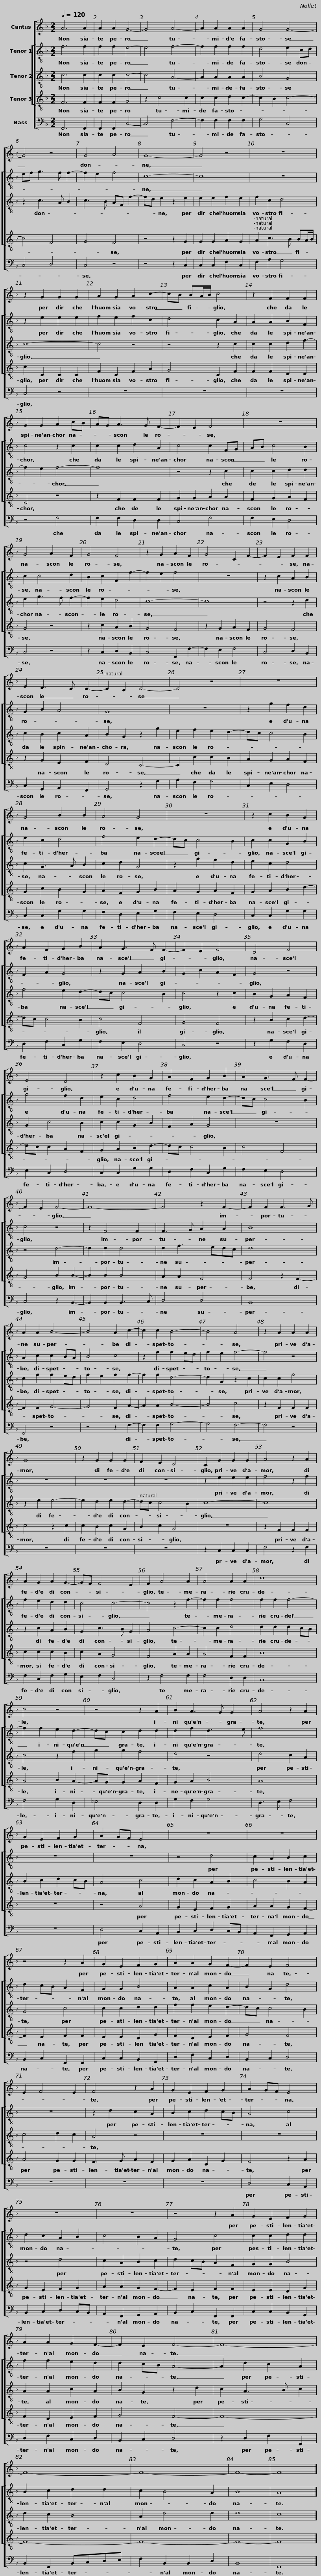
X:1
%%score [ 1 [ 2 3 4 ] 5 ]
L:1/8
Q:1/4=120
M:2/2
I:linebreak $
K:F
V:1 treble
V:2 treble-8
V:3 treble-8
V:4 treble-8
V:5 bass
V:1
 A6 A2 | A2 A2 G4- | G4 A4- | A2 A2 A2 A2 | G4 G4- |$ %5
 G4 z4 | G4 A4 | G8- | G4 z4 | z8 |$ %10
 z2 G2 G2 G2 | A2 G2 A2 c2- | cB BA/B/ c4 | z2 F2 F2 F2 |$ G2 G2 A2 cB |$ %15
 AG A3 G F2- | F2 E2 F4 | z8 | G4 A2 F2 | G4 F4 |$ %20
 z2 G2 A2 F2 | G4 C2 F2- | F2 E2 F2 F2 | E2 D3 C C2- | C2 B,2 C4- |$ %25
 C4 z4 | z8 | G4 B2 B2 | A4 G4 | z8 |$ %30
 z2 c2 B2 G2 | A2 F2 G2 B2 | A2 G3 F F2- | F2 E2 F4 | D4 F4 |$ %35
 E4 D4 | z2 c2 B2 G2 | A2 F2 G2 B2 | A2 G3 F F2- | F2 E2 F4- |$ %40
 F8- | F4 z2 F2- | F2 F2 F3 G | A2 A2 B4- | B4 A2 c2- |$ %45
 c2 c2 B4- | B4 A4 | z2 A2 A2 A2 | G8 | z2 G2 G2 G2 |$ %50
 F2 E2 D4 | C2 G2 G2 G2 | A4 z2 A2 | A2 G2 A2 G2- | GF F4 E2 |$ %55
 F2 A4 A2 | A4 A2 A2 | d8 | c4 z4 | z4 z2 A2 |$ %60
 B2 A3 G G2 | A4 z2 A2 | G2 E2 F2 G2 | A2 GF E4 | z8 |$ %65
 z8 | z4 z2 A2 | G2 E2 F2 G2 | A2 A2 G2 F2- | F2 E2 F4 |$ %70
 E2 F4 E2 | F4 z2 A2 | G2 E2 F2 G2 | A2 GF E4 | z8 |$ %75
 z8 | z4 z2 A2 | G2 E2 F2 G2 | A2 A2 G2 F2- | F2 E2 F4- |$ %80
 F8- | F8- | F8- | F8- | F8 |] %85
V:2
 f6 f2 | f2 f2 e4- | e4 f4- | f2 f2 f2 f2 | d4 e2 cd |$ %5
 ef g3 f f2- | f2 e2 f4 | c8- | c8 | z8 |$ %10
 z2 e2 e2 e2 | f2 e2 f2 c2 | d4 c2 A2 | A2 A2 B2 F2 |$ c4 z2 c2 |$ %15
 c2 c2 d2 A2 | c4 c2 FG | AB c4 B2 | c2 c4 d2 | B2 c2 F2 f2- |$ %20
 f2 e2 f4 | z8 | z2 c2 A2 B2 | G2 B2 A4 | G8 |$ %25
 z8 | z2 g2 f2 d2 | e2 c2 d4 | f4 e2 d2- | dc c4 B2 |$ %30
 c2 c2 G2 B2 | F2 A2 G4 | z2 G2 A2 B2 | G2 c2 A2 F2 | G4 z4 |$ %35
 g4 f2 d2 | e2 c2 d4 | f4 e2 d2- | dc c4 B2 | c4 z4 |$ %40
 z2 F4 F2 | F3 G A2 A2 | B8 | A2 c2 c2 BA | B4 c4 |$ %45
 z2 f2 f2 ed | f2 e2 f4- | f4 z4 | z8 | z8 |$ %50
 z8 | z2 e2 e2 e2 | f4 z2 f2 | f2 e2 d2 d2 | c4 c4- |$ %55
 c4 z2 f2- | f2 f2 f4 | f2 f2 f4- | f2 f2 e2 d2- | dc c2 d2 d2 |$ %60
 d2 f2 d3 e | f8 | z8 | z8 | z4 d4 |$ %65
 c2 A2 B2 c2 | d2 cB A2 F2 | G2 G2 B4 | A2 A2 c2 A2 | B2 G2 d4 |$ %70
 z8 | z2 d2 c2 A2 | B2 c2 d2 cB | A4 c4 | d2 c2 A2 B2 |$ %75
 c4 B2 A2 | G4 c4 | c2 c2 d2 d2 | f2 f2 e2 d2 | d2 cB A4- |$ %80
 A2 d2 c2 A2 | B2 c2 d2 d2 | c2 B4 A2 | B8 | A8 |] %85
V:3
 c6 c2 | c2 c2 c4- | c4 A4- | A2 A2 A2 A2 | B4 G4 |$ %5
 z2 c3 A B2 | c3 B AF f2- | fd e2 z2 e2 | e2 e2 f2 e2 | f2 c2 d4 |$ %10
 c8- | c4 z4 | z4 z2 c2 | c2 c2 d2 f2- |$ f2 e2 f4- |$ %15
 f8 | z4 z2 c2 | c2 c2 d2 d2 | e2 g3 f f2- | f2 e2 d4 |$ %20
 c8- | c8 | z4 z2 d2 | c2 B2 c2 A2 | B2 G2 z2 g2 |$ %25
 e2 f2 e2 d2- | dc c4 B2 | c2 G3 A B2 | c2 d2 G4 | z2 g2 f2 d2 |$ %30
 e2 c2 d4 | f4 e2 d2- | dc c4 B2 | c4 z2 c2 | B2 G2 A2 F2 |$ %35
 G2 c4 B2 | c2 c2 G2 B2 | F2 A2 G4 | z8 | z4 d4- |$ %40
 d2 d2 d4 | d2 f3 edc | d8 | c2 f2 f2 ed | f2 e2 f2 f2- |$ %45
 f2 f2 d4- | d2 G2 z2 c2 | c2 c2 f4 | z2 e2 e4- | e2 d2 e2 d2- |$ %50
 dc c4 B2 | c8- | c8 | z2 c2 A2 B2 | G2 c3 B G2 |$ %55
 A4 c4- | c2 c2 d4 | d2 d2 d2 cB | c4 z2 f2 | g2 g2 f4 |$ %60
 d4 z4 | d4 c2 A2 | B2 c2 d2 cB | A4 c4 | d2 c2 A2 B2 |$ %65
 c4 B2 A2 | G4 c4 | c2 c2 d2 d2 | f2 f2 e2 d2- | dc c4 B2 |$ %70
 c4 d2 c2 | A4 z4 | z8 | z8 | z4 d4 |$ %75
 c2 A2 B2 c2 | d2 cB A2 F2 | G2 G2 B4 | A2 A2 c2 A2 | B2 G2 z2 d2 |$ %80
 c2 A3 B c2 | d2 c2 B4 | A2 d4 d2 | d8 | c8 |] %85
V:4
 F6 F2 | F2 F2 G4 | z2 c4 c2 | c2 c2 d2 c2- | c2 B2 c4- |$ %5
 c4 F4 | G4 F4 | z4 z2 G2 | G2 G2 A2 G2 | A2 c3 B BA/B/ |$ %10
 c2 C2 C2 C2 | F2 C2 F2 A2 | G4 C2 F2 | F2 F2 D2 D2 |$ C4 z4 |$ %15
 z2 F2 F2 F2 | G2 G2 A2 A2 | F2 G2 A2 F2 | G4 z4 | z2 c2 A2 B2 |$ %20
 G4 F4 | z2 G2 A2 F2 | G4 F4 | z2 G2 E2 F2 | D4 C4- |$ %25
 C2 c2 c2 B2 | A2 G2 A2 F2 | G2 c2 B2 G2 | A2 F2 G2 B2 | A2 G2 A2 F2 |$ %30
 G2 A2 B2 d2- | dc c4 B2 | c4 F4 | G4 F4 | z2 B2 c2 d2- |$ %35
 dc c2 A2 F2 | G2 A2 B2 d2- | dc c4 B2 | c4 F4 | G4 B2 B2- |$ %40
 B2 B2 B4 | A2 A2 F4 | F4 z2 F2- | F2 F2 G4- | G4 F2 A2- |$ %45
 A2 A2 B4- | B4 c4 | z2 F2 F2 F2 | c4 z2 c2 | c2 B2 c2 G2 |$ %50
 B2 c2 G4 | z8 | z2 F2 F2 F2 | c2 c2 c2 B2 | c2 A2 G4 |$ %55
 F4 A2 A2 | A4 F2 F2 | B8 | A4 B2 A2- | AG G2 A2 F2 |$ %60
 G2 A2 B4 | A8 | z8 | z4 A4 | G2 E2 F2 G2 |$ %65
 A2 A2 G2 F2- | F2 E2 F2 F2 | E2 E2 D2 G2 | F2 D2 E2 F2 | G4 F4 |$ %70
 A4 G2 G2 | F3 G A2 F2 | G2 A2 D2 G2 | F4 z2 A2 | G2 E2 F2 G2 |$ %75
 A2 A2 G2 F2- | F2 E2 F2 F2 | E2 E2 D2 G2 | F2 D2 E2 F2 | G4 F4- |$ %80
 F8- | F8- | F8- | F8- | F8 |] %85
V:5
 F,,6 F,,2 | F,,2 F,,2 C,4- | C,4 F,4- | F,2 F,2 F,2 F,2 | G,4 C,4 |$ %5
 C,4 D,4 | C,4 z4 | z4 z2 C,2 | C,2 C,2 F,2 C,2 | F,2 A,2 G,4 |$ %10
 C,4 z4 | z8 | z8 | z8 |$ z4 F,4 |$ %15
 F,2 F,2 D,2 D,2 | C,4 F,4 | F,2 E,2 D,4 | C,4 z4 | z2 C,2 D,2 B,,2 |$ %20
 C,4 F,,2 F,2- | F,2 E,2 F,4 | C,4 D,2 B,,2 | C,2 G,,2 A,,2 F,,2 | G,,4 z2 G,2 |$ %25
 A,2 F,2 G,4 | C,2 E,2 D,4 | C,2 C,2 G,2 G,2 | F,2 D,2 E,2 G,2 | F,2 E,2 D,4 |$ %30
 C,2 C,2 G,2 G,2 | D,2 F,2 C,2 G,2 | F,2 E,2 D,4 | C,4 z4 | z2 G,2 F,2 D,2 |$ %35
 E,2 C,2 D,4 | C,2 C,2 G,2 G,2 | D,2 F,2 C,2 G,2 | F,2 E,2 D,4 | C,4 z2 B,,2- |$ %40
 B,,2 B,,2 B,,3 C, | D,4 D,4 | B,,8 | F,,4 z4 | z4 z2 F,2- |$ %45
 F,2 F,2 G,4- | G,4 F,4- | F,4 z4 | z8 | z8 |$ %50
 z8 | z2 C,2 C,2 C,2 | F,4 z2 F,2 | F,2 C,2 F,2 G,2 | E,2 F,2 C,4 |$ %55
 z2 F,4 F,2 | F,4 D,2 D,2 | B,,8 | F,4 G,2 D,2 | _E,4 D,2 D,2 |$ %60
 G,2 F,2 G,4 | D,3 E, F,4 | z8 | D,4 C,2 A,,2 | B,,2 C,2 D,2 C,B,, |$ %65
 A,,2 F,,2 G,,2 A,,2 | B,,2 C,2 F,,2 F,,2 | C,2 C,2 B,,2 G,,2 | D,2 F,2 C,2 D,2 | B,,2 C,2 D,4 |$ %70
 z8 | z8 | z8 | D,4 C,2 A,,2 | B,,2 C,2 D,2 C,B,, |$ %75
 A,,2 F,,2 G,,2 A,,2 | B,,2 C,2 F,,2 F,,2 | C,2 C,2 B,,2 G,,2 | D,2 F,2 C,2 D,2 | B,,2 C,2 D,4 |$ %80
 z2 D,2 F,2 F,,2 | B,,2 F,,2 B,,C,D,E, | F,2 B,,2 B,,2 D,2 | B,,8 | F,,8 |] %85
